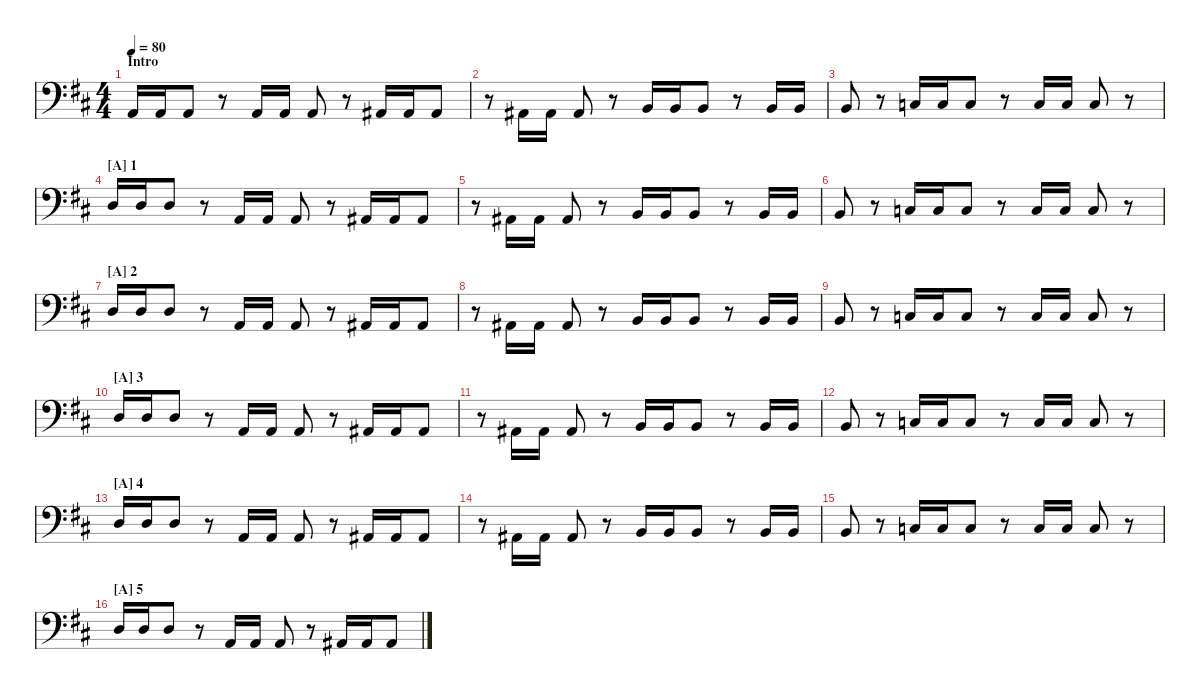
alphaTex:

\hideDynamics
\bracketExtendMode nobrackets
\singleTrackTrackNamePolicy hidden
\multiTrackTrackNamePolicy hidden
\otherSystemsTrackNameOrientation horizontal
\track ("Strings 1" "S-Gt") {instrument stringensemble1}
\staff {score}
\tuning (E4 B3 G3 D3 A2 E2)
\ts (4 4)
\section ("" "Intro")
\tempo 80
\clef f4
\ks d
0.5{acc forcenatural}.16{dy f instrument stringensemble1 beam Up} 0.5{acc forcenatural}.16{beam Up} 0.5{acc forcenatural}.8{beam Up} r.8{beam Up} 0.5{acc forcenatural}.16{beam Up} 0.5{acc forcenatural}.16{beam Up} 0.5{acc forcenatural}.8{beam Up} r.8{beam Up} 1.5{acc #}.16{beam Up} 1.5{acc #}.16{beam Up} 1.5{acc #}.8{beam Up} |
r.8{beam Down} 1.5{acc #}.16{beam Up} 1.5{acc #}.16{beam Up} 1.5{acc #}.8{beam Up} r.8{beam Up} 2.5{acc forcenatural}.16{beam Up} 2.5{acc forcenatural}.16{beam Up} 2.5{acc forcenatural}.8{beam Up} r.8{beam Up} 2.5{acc forcenatural}.16{beam Up} 2.5{acc forcenatural}.16{beam Up} |
2.5{acc forcenatural}.8{beam Up} r.8{beam Up} 3.5{acc forcenatural}.16{beam Up} 3.5{acc forcenatural}.16{beam Up} 3.5{acc forcenatural}.8{beam Up} r.8{beam Up} 3.5{acc forcenatural}.16{beam Up} 3.5{acc forcenatural}.16{beam Up} 3.5{acc forcenatural}.8{beam Up} r.8{beam Up} |
\section ("A" "1")
0.4{acc forcenatural}.16{beam Up} 0.4{acc forcenatural}.16{beam Up} 0.4{acc forcenatural}.8{beam Up} r.8{beam Up} 0.5{acc forcenatural}.16{beam Up} 0.5{acc forcenatural}.16{beam Up} 0.5{acc forcenatural}.8{beam Up} r.8{beam Up} 1.5{acc #}.16{beam Up} 1.5{acc #}.16{beam Up} 1.5{acc #}.8{beam Up} |
r.8{beam Down} 1.5{acc #}.16{beam Up} 1.5{acc #}.16{beam Up} 1.5{acc #}.8{beam Up} r.8{beam Up} 2.5{acc forcenatural}.16{beam Up} 2.5{acc forcenatural}.16{beam Up} 2.5{acc forcenatural}.8{beam Up} r.8{beam Up} 2.5{acc forcenatural}.16{beam Up} 2.5{acc forcenatural}.16{beam Up} |
2.5{acc forcenatural}.8{beam Up} r.8{beam Up} 3.5{acc forcenatural}.16{beam Up} 3.5{acc forcenatural}.16{beam Up} 3.5{acc forcenatural}.8{beam Up} r.8{beam Up} 3.5{acc forcenatural}.16{beam Up} 3.5{acc forcenatural}.16{beam Up} 3.5{acc forcenatural}.8{beam Up} r.8{beam Up} |
\section ("A" "2")
0.4{acc forcenatural}.16{beam Up} 0.4{acc forcenatural}.16{beam Up} 0.4{acc forcenatural}.8{beam Up} r.8{beam Up} 0.5{acc forcenatural}.16{beam Up} 0.5{acc forcenatural}.16{beam Up} 0.5{acc forcenatural}.8{beam Up} r.8{beam Up} 1.5{acc #}.16{beam Up} 1.5{acc #}.16{beam Up} 1.5{acc #}.8{beam Up} |
r.8{beam Down} 1.5{acc #}.16{beam Up} 1.5{acc #}.16{beam Up} 1.5{acc #}.8{beam Up} r.8{beam Up} 2.5{acc forcenatural}.16{beam Up} 2.5{acc forcenatural}.16{beam Up} 2.5{acc forcenatural}.8{beam Up} r.8{beam Up} 2.5{acc forcenatural}.16{beam Up} 2.5{acc forcenatural}.16{beam Up} |
2.5{acc forcenatural}.8{beam Up} r.8{beam Up} 3.5{acc forcenatural}.16{beam Up} 3.5{acc forcenatural}.16{beam Up} 3.5{acc forcenatural}.8{beam Up} r.8{beam Up} 3.5{acc forcenatural}.16{beam Up} 3.5{acc forcenatural}.16{beam Up} 3.5{acc forcenatural}.8{beam Up} r.8{beam Up} |
\section ("A" "3")
0.4{acc forcenatural}.16{beam Up} 0.4{acc forcenatural}.16{beam Up} 0.4{acc forcenatural}.8{beam Up} r.8{beam Up} 0.5{acc forcenatural}.16{beam Up} 0.5{acc forcenatural}.16{beam Up} 0.5{acc forcenatural}.8{beam Up} r.8{beam Up} 1.5{acc #}.16{beam Up} 1.5{acc #}.16{beam Up} 1.5{acc #}.8{beam Up} |
r.8{beam Down} 1.5{acc #}.16{beam Up} 1.5{acc #}.16{beam Up} 1.5{acc #}.8{beam Up} r.8{beam Up} 2.5{acc forcenatural}.16{beam Up} 2.5{acc forcenatural}.16{beam Up} 2.5{acc forcenatural}.8{beam Up} r.8{beam Up} 2.5{acc forcenatural}.16{beam Up} 2.5{acc forcenatural}.16{beam Up} |
2.5{acc forcenatural}.8{beam Up} r.8{beam Up} 3.5{acc forcenatural}.16{beam Up} 3.5{acc forcenatural}.16{beam Up} 3.5{acc forcenatural}.8{beam Up} r.8{beam Up} 3.5{acc forcenatural}.16{beam Up} 3.5{acc forcenatural}.16{beam Up} 3.5{acc forcenatural}.8{beam Up} r.8{beam Up} |
\section ("A" "4")
0.4{acc forcenatural}.16{beam Up} 0.4{acc forcenatural}.16{beam Up} 0.4{acc forcenatural}.8{beam Up} r.8{beam Up} 0.5{acc forcenatural}.16{beam Up} 0.5{acc forcenatural}.16{beam Up} 0.5{acc forcenatural}.8{beam Up} r.8{beam Up} 1.5{acc #}.16{beam Up} 1.5{acc #}.16{beam Up} 1.5{acc #}.8{beam Up} |
r.8{beam Down} 1.5{acc #}.16{beam Up} 1.5{acc #}.16{beam Up} 1.5{acc #}.8{beam Up} r.8{beam Up} 2.5{acc forcenatural}.16{beam Up} 2.5{acc forcenatural}.16{beam Up} 2.5{acc forcenatural}.8{beam Up} r.8{beam Up} 2.5{acc forcenatural}.16{beam Up} 2.5{acc forcenatural}.16{beam Up} |
2.5{acc forcenatural}.8{beam Up} r.8{beam Up} 3.5{acc forcenatural}.16{beam Up} 3.5{acc forcenatural}.16{beam Up} 3.5{acc forcenatural}.8{beam Up} r.8{beam Up} 3.5{acc forcenatural}.16{beam Up} 3.5{acc forcenatural}.16{beam Up} 3.5{acc forcenatural}.8{beam Up} r.8{beam Up} |
\section ("A" "5")
0.4{acc forcenatural}.16{beam Up} 0.4{acc forcenatural}.16{beam Up} 0.4{acc forcenatural}.8{beam Up} r.8{beam Up} 0.5{acc forcenatural}.16{beam Up} 0.5{acc forcenatural}.16{beam Up} 0.5{acc forcenatural}.8{beam Up} r.8{beam Up} 1.5{acc #}.16{beam Up} 1.5{acc #}.16{beam Up} 1.5{acc #}.8{beam Up}
